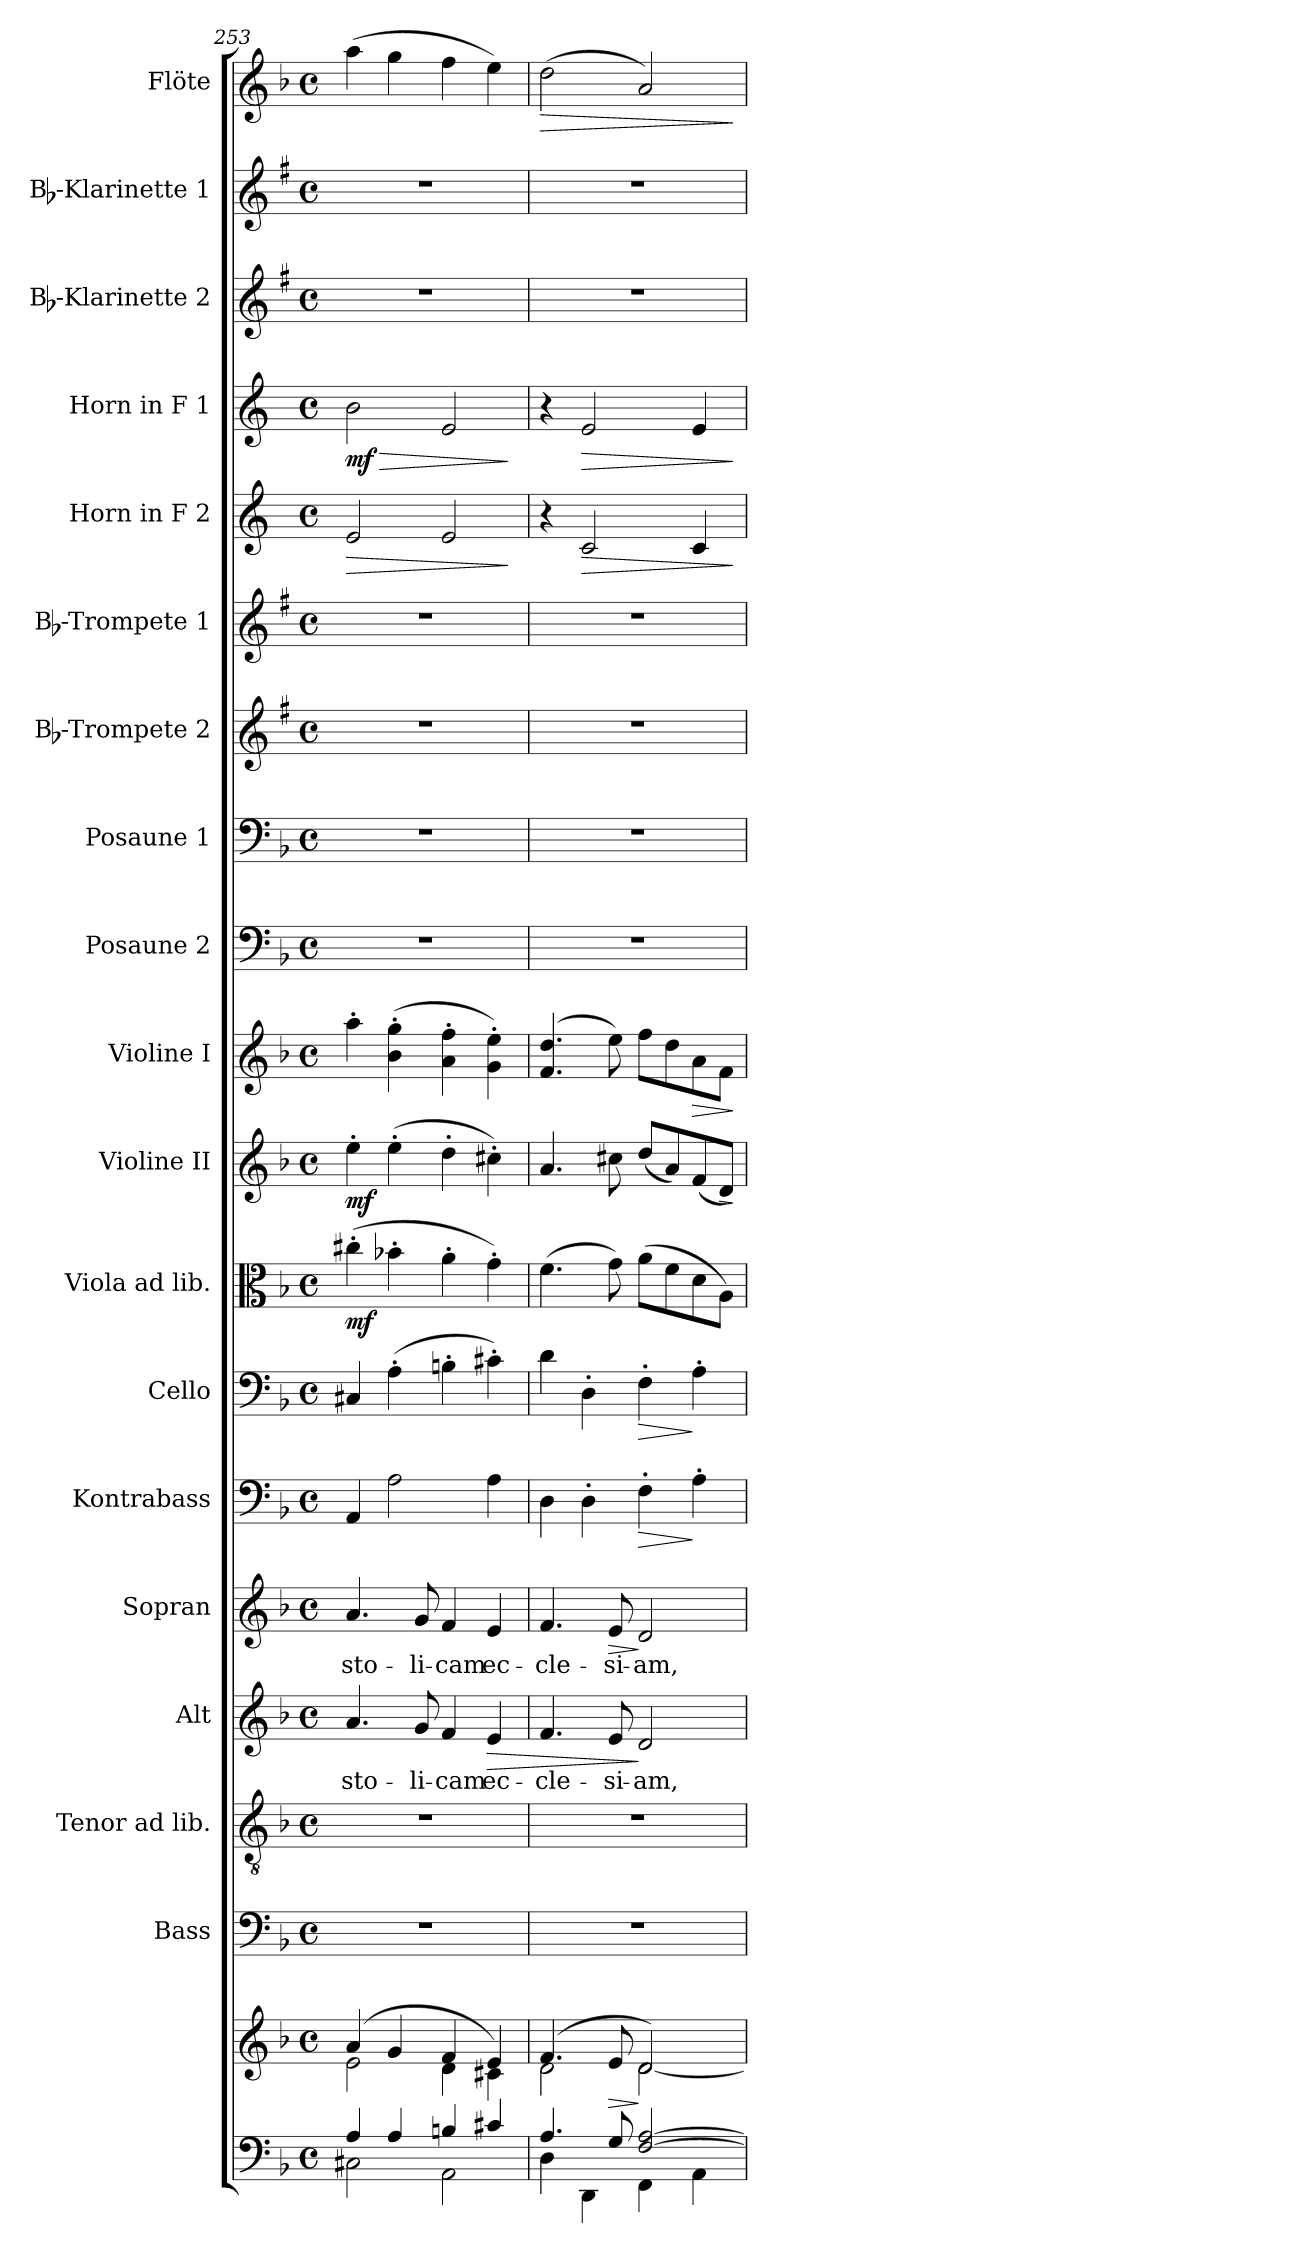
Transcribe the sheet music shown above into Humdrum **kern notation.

**kern	**kern	**dynam	**kern	**kern	**kern	**text	**dynam	**kern	**text	**dynam	**kern	**dynam	**kern	**dynam	**kern	**dynam	**kern	**dynam	**kern	**dynam	**kern	**kern	**kern	**kern	**kern	**dynam	**kern	**dynam	**kern	**kern	**kern	**dynam
*part19	*part19	*part19	*part18	*part17	*part16	*part16	*part16	*part15	*part15	*part15	*part14	*part14	*part13	*part13	*part12	*part12	*part11	*part11	*part10	*part10	*part9	*part8	*part7	*part6	*part5	*part5	*part4	*part4	*part3	*part2	*part1	*part1
*staff20	*staff19	*staff19/20	*staff18	*staff17	*staff16	*staff16	*staff16	*staff15	*staff15	*staff15	*staff14	*staff14	*staff13	*staff13	*staff12	*staff12	*staff11	*staff11	*staff10	*staff10	*staff9	*staff8	*staff7	*staff6	*staff5	*staff5	*staff4	*staff4	*staff3	*staff2	*staff1	*staff1
*	*	*	*I"Bass	*I"Tenor ad lib.	*I"Alt	*	*	*I"Sopran	*	*	*I"Kontrabass	*	*I"Cello	*	*I"Viola ad lib.	*	*I"Violine II	*	*I"Violine I	*	*I"Posaune 2	*I"Posaune 1	*I"Bb-Trompete 2	*I"Bb-Trompete 1	*I"Horn in F 2	*	*I"Horn in F 1	*	*I"Bb-Klarinette 2	*I"Bb-Klarinette 1	*I"Flöte	*
*	*	*	*I'B.	*I'T.	*I'A.	*	*	*I'S.	*	*	*I'Kb.	*	*	*	*I'Vla.	*	*I'Vl. II	*	*I'Vl. I	*	*I'Pos. 2	*I'Pos. 1	*I'Bb Trp. 2	*I'Bb Trp. 1	*	*	*	*	*I'Bb Kl. 2	*I'Bb Kl. 1	*I'Fl.	*
*clefF4	*clefG2	*	*clefF4	*clefGv2	*clefG2	*	*	*clefG2	*	*	*clefF4	*	*clefF4	*	*clefC3	*	*clefG2	*	*clefG2	*	*clefF4	*clefF4	*clefG2	*clefG2	*clefG2	*	*clefG2	*	*clefG2	*clefG2	*clefG2	*
*	*	*	*	*	*	*	*	*	*	*	*ITrd7c12	*	*	*	*	*	*	*	*	*	*	*	*ITrd1c2	*ITrd1c2	*ITrd4c7	*	*ITrd4c7	*	*ITrd1c2	*ITrd1c2	*	*
*k[b-]	*k[b-]	*	*k[b-]	*k[b-]	*k[b-]	*	*	*k[b-]	*	*	*k[b-]	*	*k[b-]	*	*k[b-]	*	*k[b-]	*	*k[b-]	*	*k[b-]	*k[b-]	*k[b-]	*k[b-]	*k[b-]	*	*k[b-]	*	*k[b-]	*k[b-]	*k[b-]	*
*F:	*F:	*	*F:	*F:	*F:	*	*	*F:	*	*	*F:	*	*F:	*	*F:	*	*F:	*	*F:	*	*F:	*F:	*F:	*F:	*F:	*	*F:	*	*F:	*F:	*F:	*
*M4/4	*M4/4	*	*M4/4	*M4/4	*M4/4	*	*	*M4/4	*	*	*M4/4	*	*M4/4	*	*M4/4	*	*M4/4	*	*M4/4	*	*M4/4	*M4/4	*M4/4	*M4/4	*M4/4	*	*M4/4	*	*M4/4	*M4/4	*M4/4	*
*met(c)	*met(c)	*	*met(c)	*met(c)	*met(c)	*	*	*met(c)	*	*	*met(c)	*	*met(c)	*	*met(c)	*	*met(c)	*	*met(c)	*	*met(c)	*met(c)	*met(c)	*met(c)	*met(c)	*	*met(c)	*	*met(c)	*met(c)	*met(c)	*
=253	=253	=253	=253	=253	=253	=253	=253	=253	=253	=253	=253	=253	=253	=253	=253	=253	=253	=253	=253	=253	=253	=253	=253	=253	=253	=253	=253	=253	=253	=253	=253	=253
*^	*^	*	*	*	*	*	*	*	*	*	*	*	*	*	*	*	*	*	*	*	*	*	*	*	*	*	*	*	*	*	*	*
!	!	!	!	!	!	!	!	!LO:LY:b	!	!	!LO:LY:b	!	!	!	!	!	!	!LO:DY:b	!	!LO:DY:b	!	!	!	!	!	!	!	!LO:HP:b	!	!LO:HP:b	!	!	!	!
!	!	!	!	!	!	!	!	!	!	!	!	!	!	!	!	!	!	!	!	!	!	!	!	!	!	!	!	!	!	!LO:DY:n=1:b	!	!	!	!
4A/	2C#\	(4a/	2e\	.	1r	1r	4.a/	-sto-	.	4.a/	-sto-	.	4AAA/	.	4C#X/	.	(>4cc#X'>\	mf	4ee'>\	mf	4aa'>\	.	1r	1r	1r	1r	2A/	>	2e\	> mf	1r	1r	(>4aa\	.
4A/	.	4g/	.	.	.	.	.	.	.	.	.	.	2AA\	.	(>4A'>\	.	4b-X'>\	.	(>4ee'>\	.	(>4b-\'> 4gg\'>	.	.	.	.	.	.	.	.	.	.	.	4gg\	.
!	!	!	!	!	!	!	!	!LO:LY:b	!	!	!LO:LY:b	!	!	!	!	!	!	!	!	!	!	!	!	!	!	!	!	!	!	!	!	!	!	!
.	.	.	.	.	.	.	8g/	-li-	.	8g/	-li-	.	.	.	.	.	.	.	.	.	.	.	.	.	.	.	.	.	.	.	.	.	.	.
!	!	!	!	!	!	!	!	!LO:LY:b	!	!	!LO:LY:b	!	!	!	!	!	!	!	!	!	!	!	!	!	!	!	!	!	!	!	!	!	!	!
4Bn/	2AA\	4f/	4d\	.	.	.	4f/	-cam	.	4f/	-cam	.	.	.	4Bn'>\	.	4a'>\	.	4dd'>\	.	4a\'> 4ff\'>	.	.	.	.	.	2A/	.	2A/	.	.	.	4ff\	.
!	!	!	!	!	!	!	!	!LO:LY:b	!LO:HP:b	!	!LO:LY:b	!	!	!	!	!	!	!	!	!	!	!	!	!	!	!	!	!	!	!	!	!	!	!
4c#X/	.	4e/)	4c#X\	.	.	.	4e/	ec-	>	4e/	ec-	.	4AA\	.	4c#X'>\)	.	4g'>\)	.	4cc#X'>\)	.	4g\'> 4ee\'>)	.	.	.	.	.	.	.	.	.	.	.	4ee\)	.
*v	*v	*	*	*	*	*	*	*	*	*	*	*	*	*	*	*	*	*	*	*	*	*	*	*	*	*	*	*	*	*	*	*	*	*
*	*v	*v	*	*	*	*	*	*	*	*	*	*	*	*	*	*	*	*	*	*	*	*	*	*	*	*	*	*	*	*	*	*	*
.	.	.	.	.	.	.	.	.	.	.	.	.	.	.	.	.	.	.	.	.	.	.	.	.	.	]	.	]	.	.	.	.
=254	=254	=254	=254	=254	=254	=254	=254	=254	=254	=254	=254	=254	=254	=254	=254	=254	=254	=254	=254	=254	=254	=254	=254	=254	=254	=254	=254	=254	=254	=254	=254	=254
*^	*^	*	*	*	*	*	*	*	*	*	*	*	*	*	*	*	*	*	*	*	*	*	*	*	*	*	*	*	*	*	*	*
!	!	!	!	!	!	!	!	!LO:LY:b	!	!	!LO:LY:b	!	!	!	!	!	!	!	!	!	!	!	!	!	!	!	!	!	!	!	!	!	!	!LO:HP:b
4.A/	4D\	(4.f/	2d\	.	1r	1r	4.f/	-cle-	.	4.f/	-cle-	.	4DD\	.	4d\	.	(>4.f\	.	4.a/	.	(4.f/ 4.dd/	.	1r	1r	1r	1r	4r	.	4r	.	1r	1r	(>2dd\	>
!	!	!	!	!	!	!	!	!	!	!	!	!	!	!	!	!	!	!	!	!	!	!	!	!	!	!	!	!LO:HP:b	!	!LO:HP:b	!	!	!	!
.	4DD\	.	.	.	.	.	.	.	.	.	.	.	4DD'>\	.	4D'>\	.	.	.	.	.	.	.	.	.	.	.	2F/	>	2A/	>	.	.	.	.
!	!	!	!	!LO:HP:b	!	!	!	!LO:LY:b	!	!	!LO:LY:b	!LO:HP:b	!	!	!	!	!	!	!	!	!	!	!	!	!	!	!	!	!	!	!	!	!	!
8G/	.	8e/	.	>	.	.	8e/	-si-	.	8e/	-si-	>	.	.	.	.	8g\)	.	8cc#X\	.	8ee\)	.	.	.	.	.	.	.	.	.	.	.	.	.
!	!	!	!	!	!	!	!	!LO:LY:b	!	!	!LO:LY:b	!	!	!LO:HP:b	!	!LO:HP:b	!	!	!	!	!	!	!	!	!	!	!	!	!	!	!	!	!	!
[>2F/ [>2A/	4FF\	2d/)	[<2d\	]	.	.	2d/	-am,	]	2d/	-am,	]	4FF'>\	>	4F'>\	>	(>8a\L	.	(<8dd/L	.	8ff\L	.	.	.	.	.	.	.	.	.	.	.	2a/)	.
.	.	.	.	.	.	.	.	.	.	.	.	.	.	.	.	.	8f\	.	8a/)	.	8dd\	.	.	.	.	.	.	.	.	.	.	.	.	.
!	!	!	!	!	!	!	!	!	!	!	!	!	!	!	!	!	!	!	!	!	!	!LO:HP:b	!	!	!	!	!	!	!	!	!	!	!	!
.	4AA\	.	.	.	.	.	.	.	.	.	.	.	4AA'>\	]	4A'>\	]	8d\	.	(<8f/	.	8a\	>	.	.	.	.	4F/	.	4A/	.	.	.	.	.
!	!	!	!	!	!	!	!	!	!	!	!	!	!	!	!	!	!	!	!	!LO:HP:b	!	!	!	!	!	!	!	!	!	!	!	!	!	!
.	.	.	.	.	.	.	.	.	.	.	.	.	.	.	.	.	8A\J)	.	8d/J)	>	8f\J	.	.	.	.	.	.	.	.	.	.	.	.	.
*v	*v	*	*	*	*	*	*	*	*	*	*	*	*	*	*	*	*	*	*	*	*	*	*	*	*	*	*	*	*	*	*	*	*	*
*	*v	*v	*	*	*	*	*	*	*	*	*	*	*	*	*	*	*	*	*	*	*	*	*	*	*	*	*	*	*	*	*	*	*
.	.	.	.	.	.	.	.	.	.	.	.	.	.	.	.	.	.	]	.	]	.	.	.	.	.	]	.	]	.	.	.	]
=	=	=	=	=	=	=	=	=	=	=	=	=	=	=	=	=	=	=	=	=	=	=	=	=	=	=	=	=	=	=	=	=
*-	*-	*-	*-	*-	*-	*-	*-	*-	*-	*-	*-	*-	*-	*-	*-	*-	*-	*-	*-	*-	*-	*-	*-	*-	*-	*-	*-	*-	*-	*-	*-	*-
